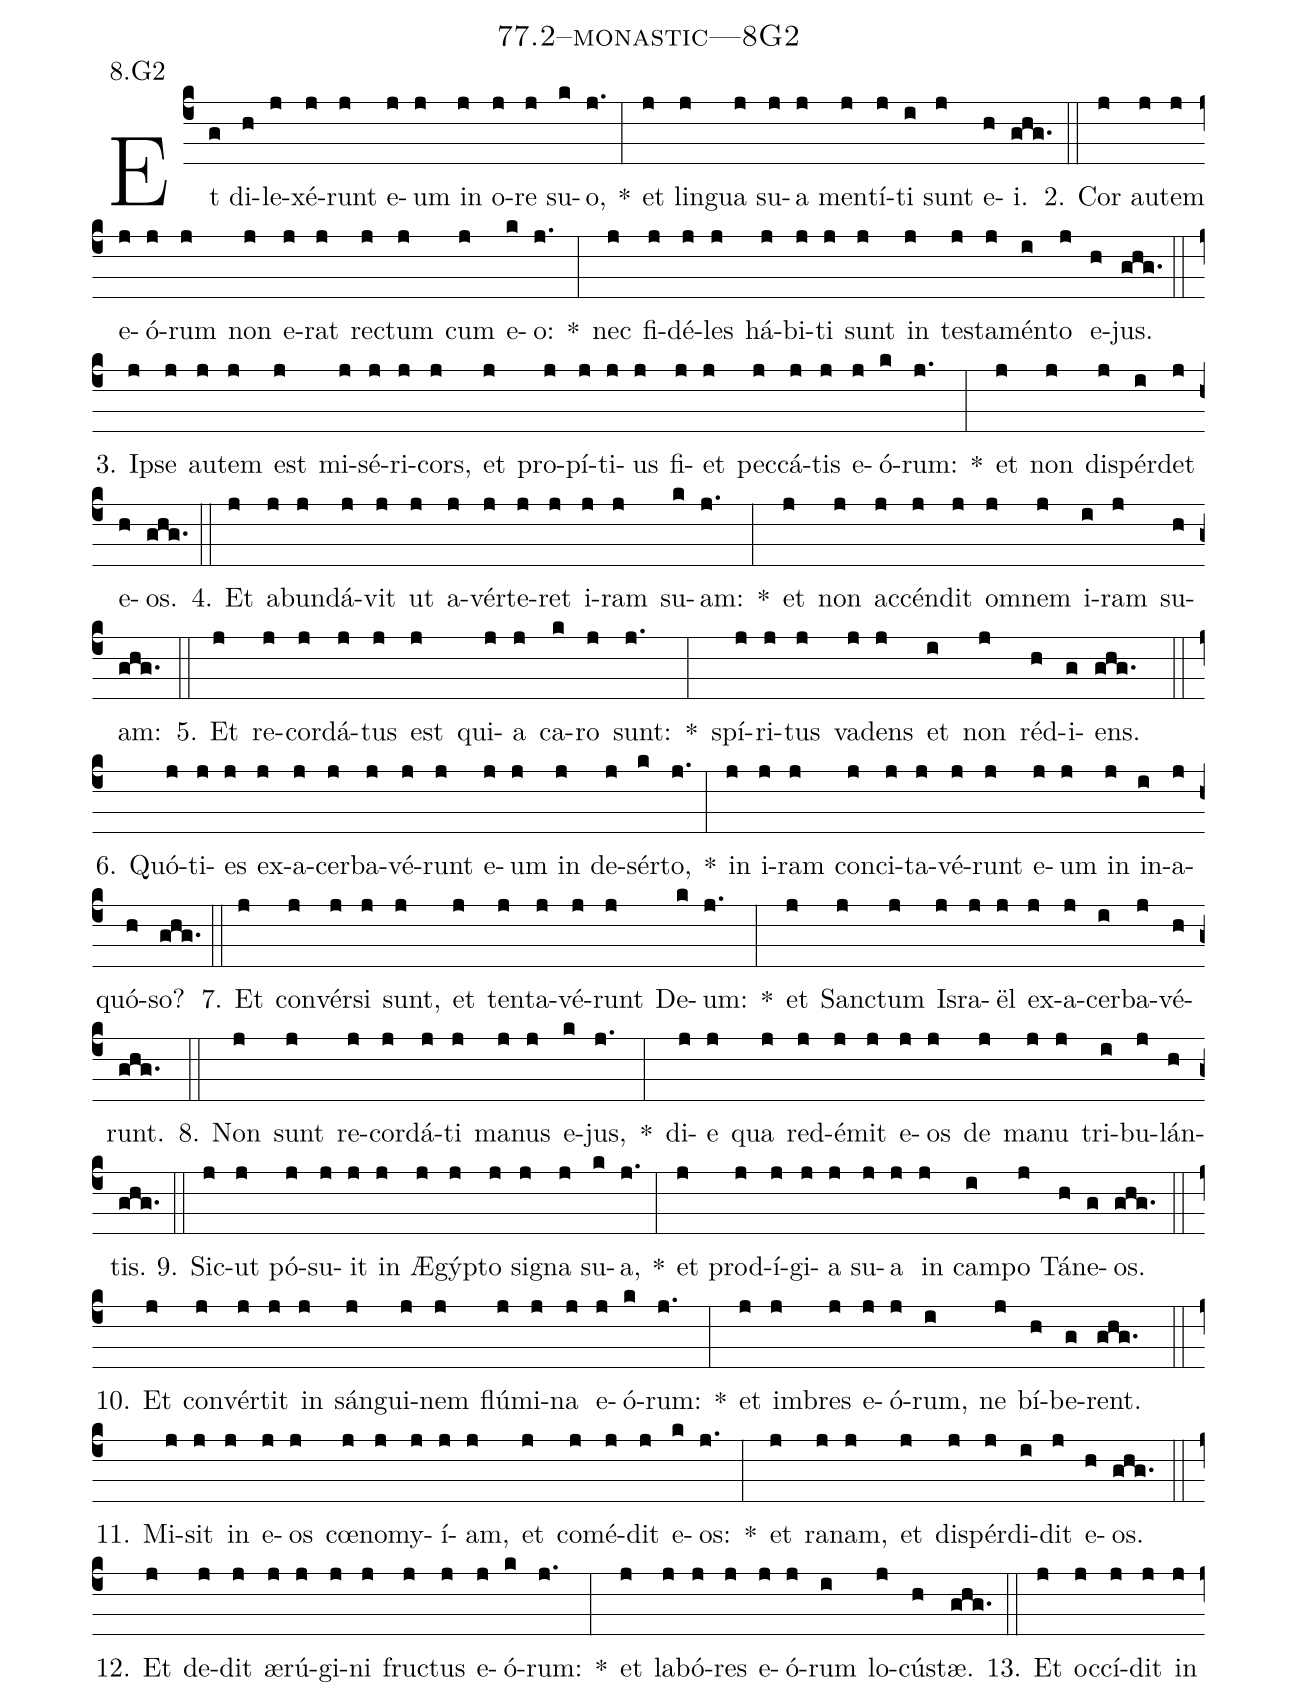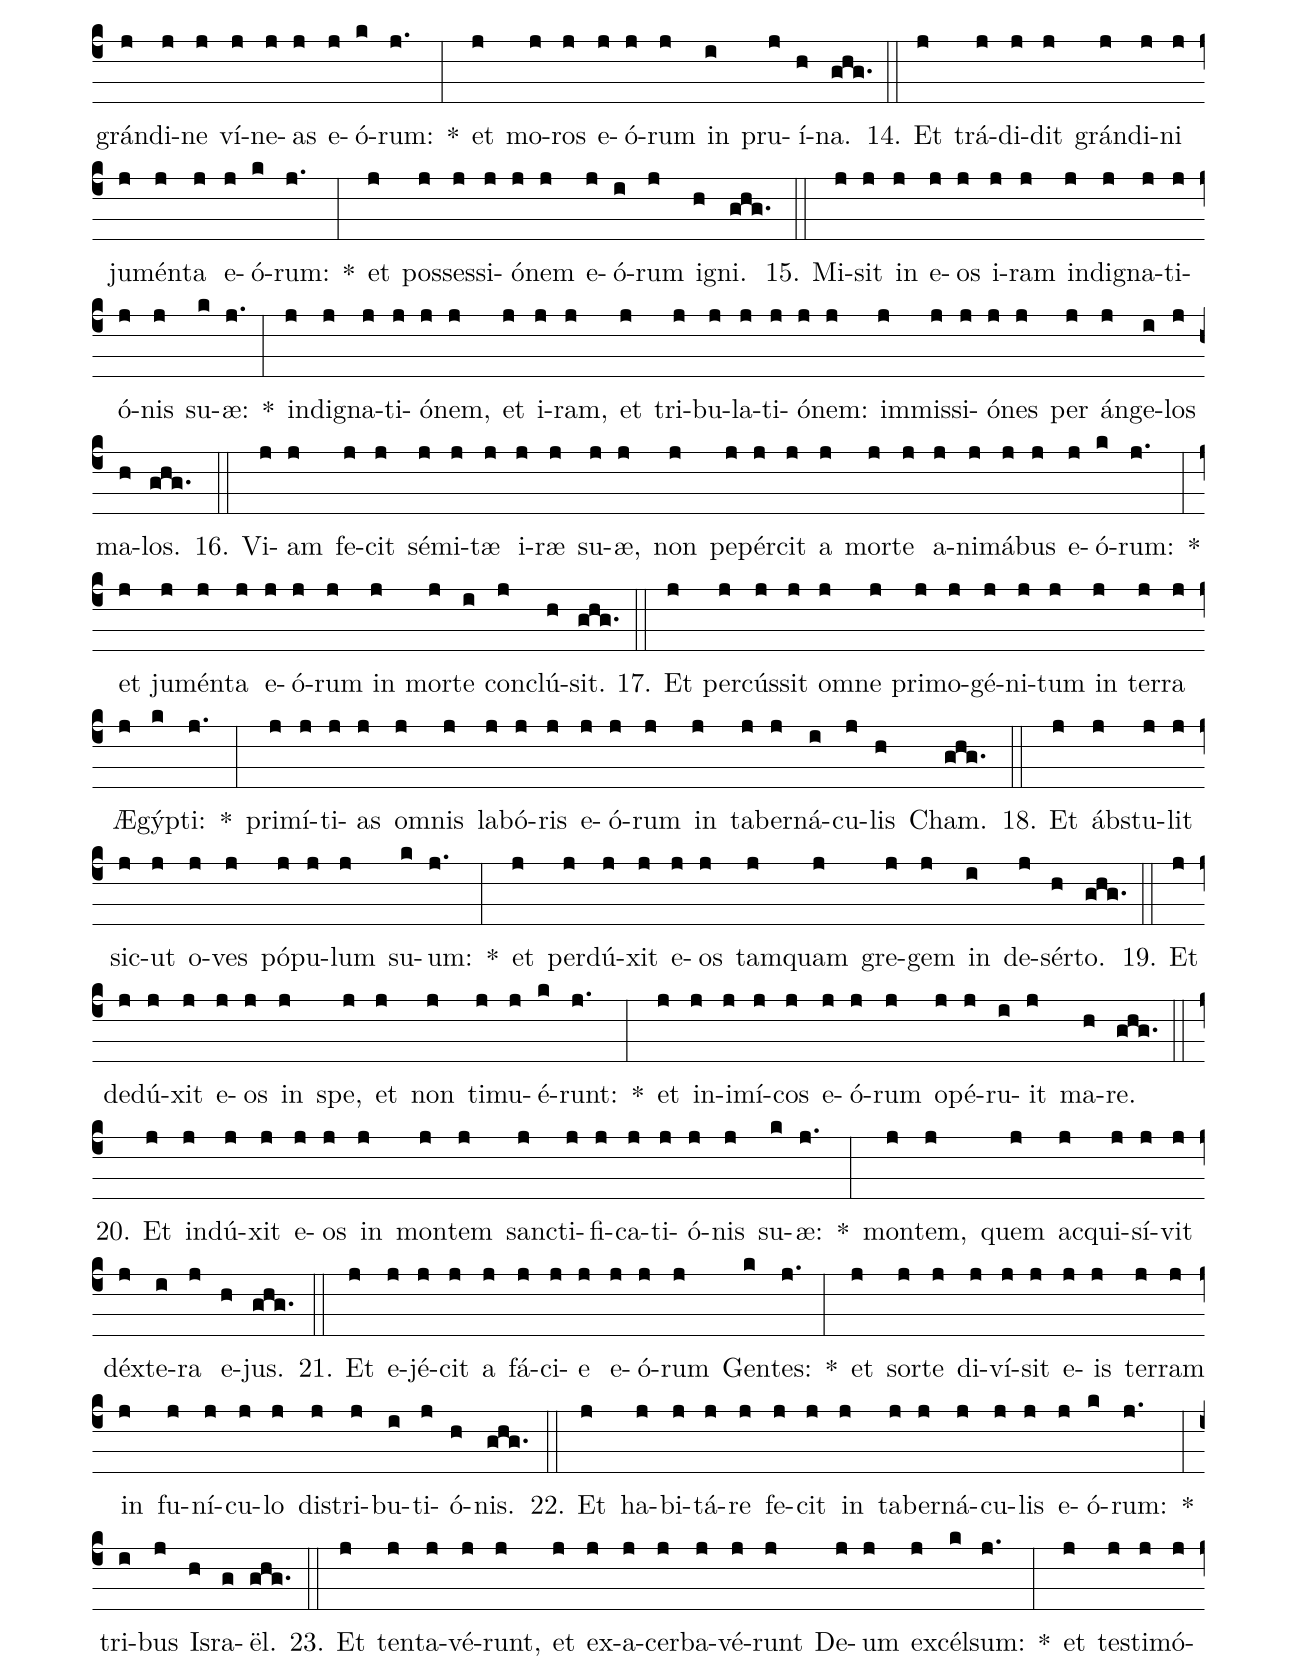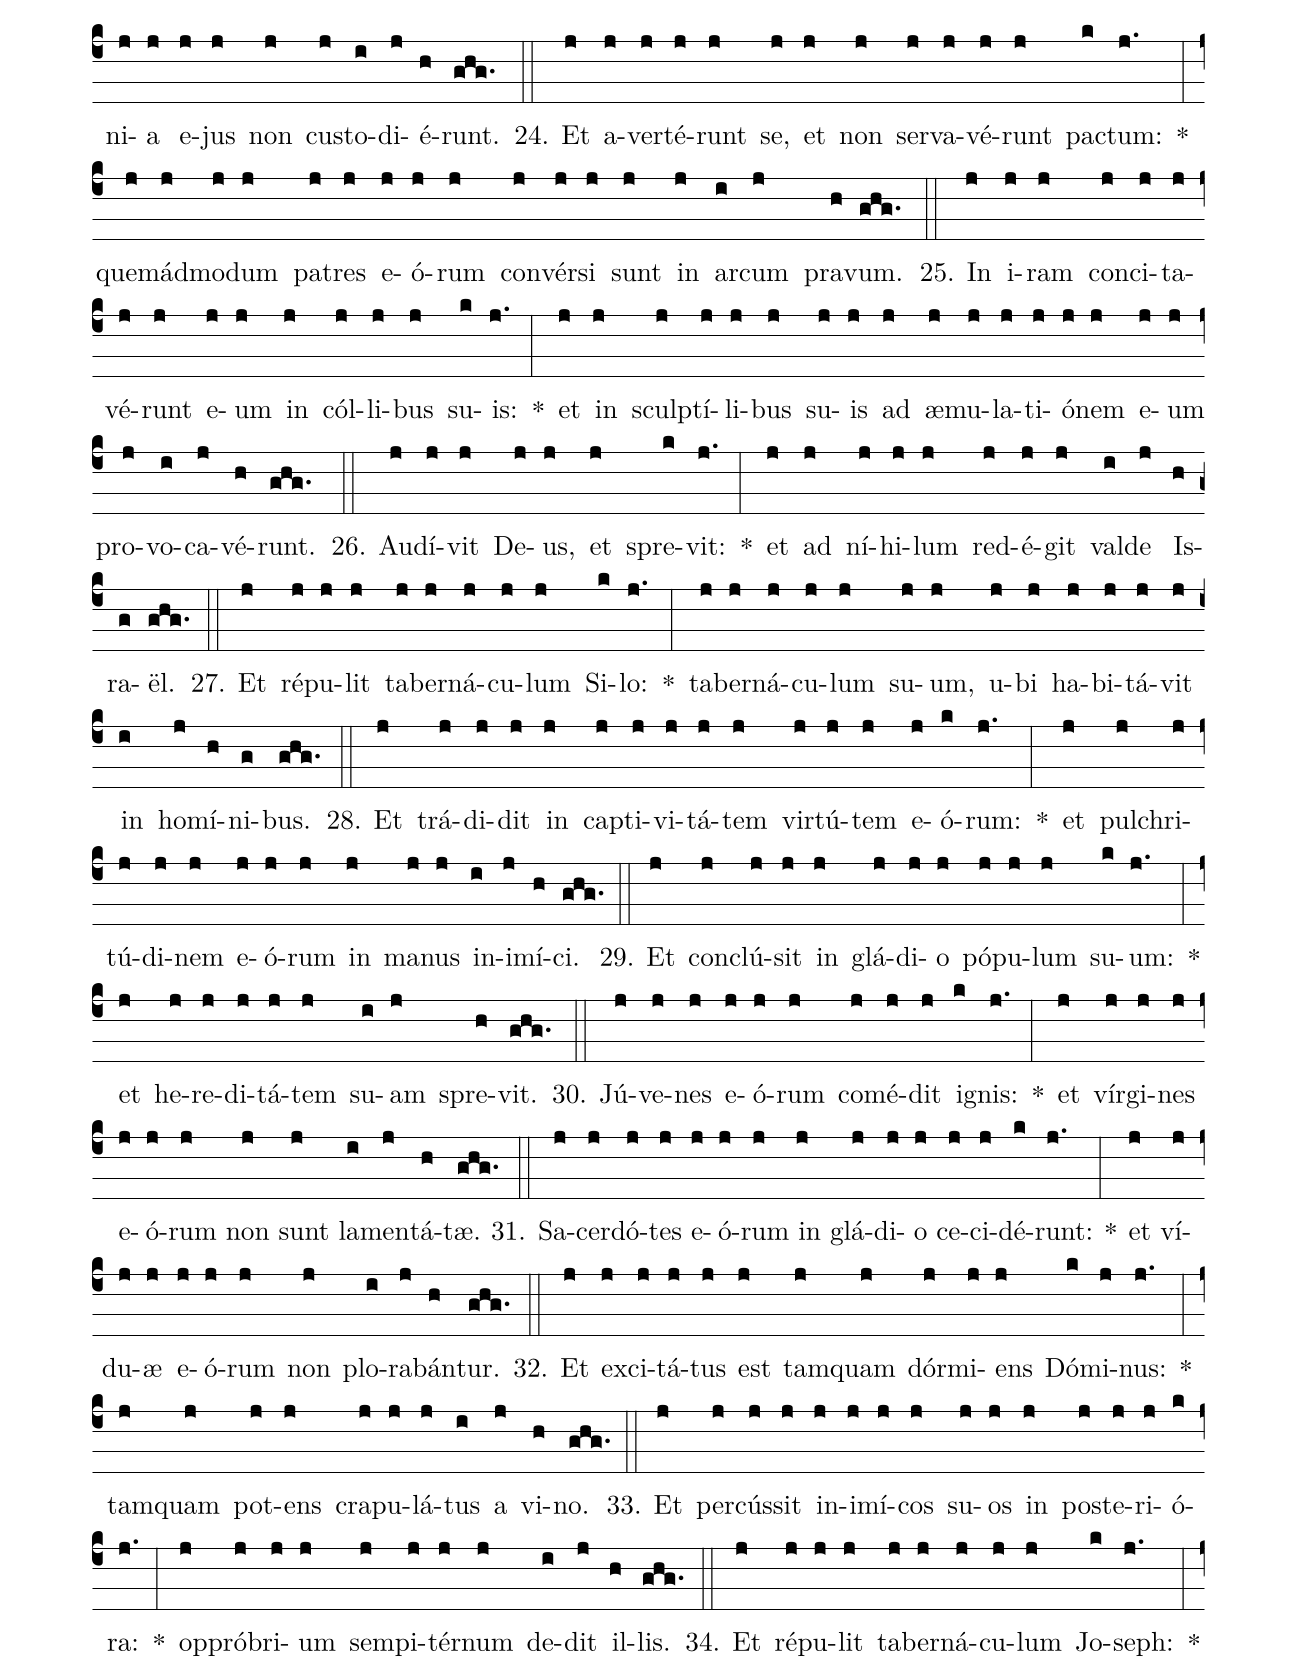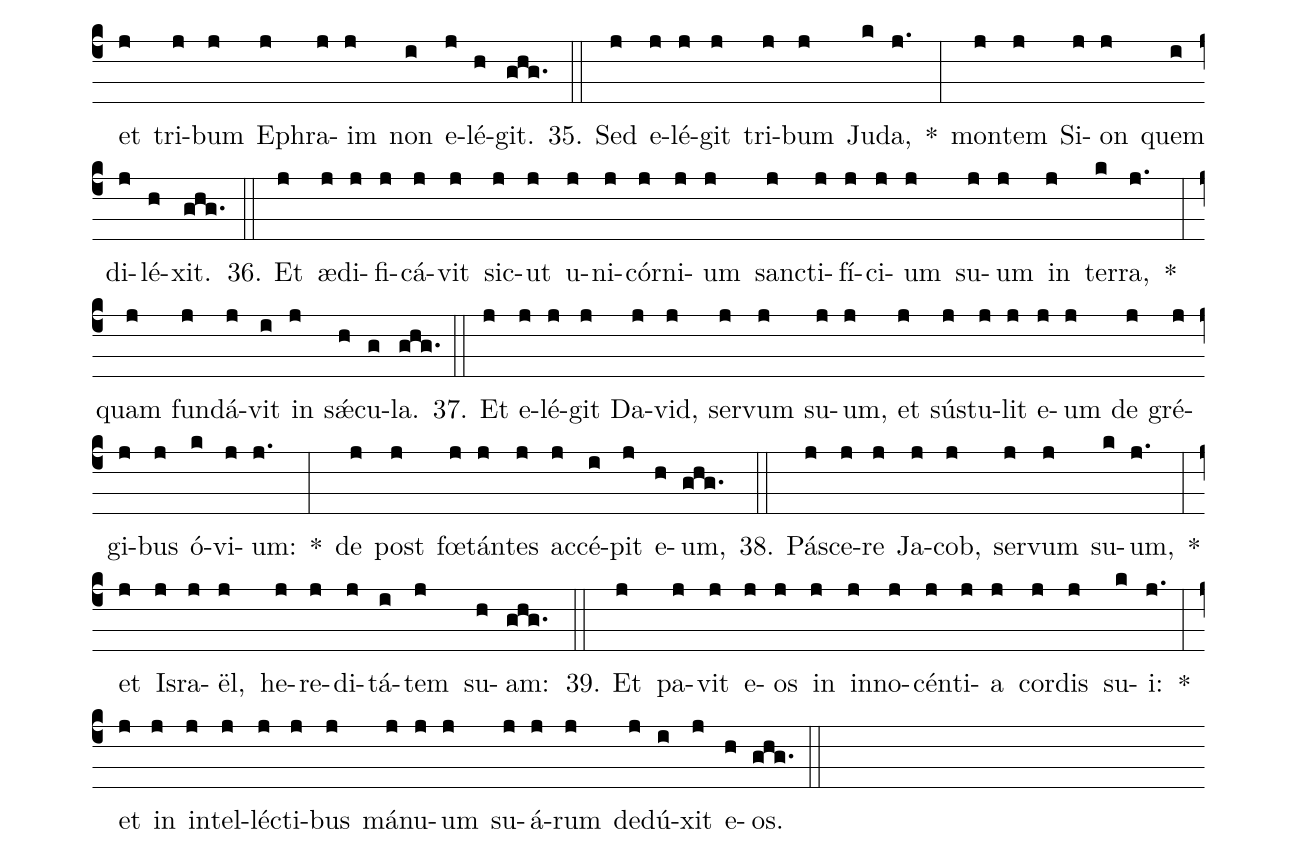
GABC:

name: 77.2--monastic---8G2;
annotation: 8.G2;
%%
(c4)Et(g) di(h)le(j)xé(j)runt(j) e(j)um(j) in(j) o(j)re(j) su(k)o,(j.) *(:) et(j) lin(j)gua(j) su(j)a(j) men(j)tí(j)ti(i) sunt(j) e(h)i.(ghg.) (::)
2. Cor(j) au(j)tem(j) e(j)ó(j)rum(j) non(j) e(j)rat(j) rec(j)tum(j) cum(j) e(k)o:(j.) *(:) nec(j) fi(j)dé(j)les(j) há(j)bi(j)ti(j) sunt(j) in(j) tes(j)ta(j)mén(i)to(j) e(h)jus.(ghg.) (::)
3. Ip(j)se(j) au(j)tem(j) est(j) mi(j)sé(j)ri(j)cors,(j) et(j) pro(j)pí(j)ti(j)us(j) fi(j)et(j) pec(j)cá(j)tis(j) e(j)ó(k)rum:(j.) *(:) et(j) non(j) dis(j)pér(i)det(j) e(h)os.(ghg.) (::)
4. Et(j) ab(j)un(j)dá(j)vit(j) ut(j) a(j)vér(j)te(j)ret(j) i(j)ram(j) su(k)am:(j.) *(:) et(j) non(j) ac(j)cén(j)dit(j) om(j)nem(j) i(i)ram(j) su(h)am:(ghg.) (::)
5. Et(j) re(j)cor(j)dá(j)tus(j) est(j) qui(j)a(j) ca(k)ro(j) sunt:(j.) *(:) spí(j)ri(j)tus(j) va(j)dens(j) et(i) non(j) réd(h)i(g)ens.(ghg.) (::)
6. Quó(j)ti(j)es(j) ex(j)a(j)cer(j)ba(j)vé(j)runt(j) e(j)um(j) in(j) de(j)sér(k)to,(j.) *(:) in(j) i(j)ram(j) con(j)ci(j)ta(j)vé(j)runt(j) e(j)um(j) in(j) in(i)a(j)quó(h)so?(ghg.) (::)
7. Et(j) con(j)vér(j)si(j) sunt,(j) et(j) ten(j)ta(j)vé(j)runt(j) De(k)um:(j.) *(:) et(j) Sanc(j)tum(j) Is(j)ra(j)ël(j) ex(j)a(j)cer(i)ba(j)vé(h)runt.(ghg.) (::)
8. Non(j) sunt(j) re(j)cor(j)dá(j)ti(j) ma(j)nus(j) e(k)jus,(j.) *(:) di(j)e(j) qua(j) red(j)é(j)mit(j) e(j)os(j) de(j) ma(j)nu(j) tri(i)bu(j)lán(h)tis.(ghg.) (::)
9. Sic(j)ut(j) pó(j)su(j)it(j) in(j) Æ(j)gýp(j)to(j) si(j)gna(j) su(k)a,(j.) *(:) et(j) prod(j)í(j)gi(j)a(j) su(j)a(j) in(j) cam(i)po(j) Tá(h)ne(g)os.(ghg.) (::)
10. Et(j) con(j)vér(j)tit(j) in(j) sán(j)gui(j)nem(j) flú(j)mi(j)na(j) e(j)ó(k)rum:(j.) *(:) et(j) im(j)bres(j) e(j)ó(j)rum,(i) ne(j) bí(h)be(g)rent.(ghg.) (::)
11. Mi(j)sit(j) in(j) e(j)os(j) cœ(j)no(j)my(j)í(j)am,(j) et(j) com(j)é(j)dit(j) e(k)os:(j.) *(:) et(j) ra(j)nam,(j) et(j) dis(j)pér(j)di(i)dit(j) e(h)os.(ghg.) (::)
12. Et(j) de(j)dit(j) æ(j)rú(j)gi(j)ni(j) fruc(j)tus(j) e(j)ó(k)rum:(j.) *(:) et(j) la(j)bó(j)res(j) e(j)ó(j)rum(i) lo(j)cús(h)tæ.(ghg.) (::)
13. Et(j) oc(j)cí(j)dit(j) in(j) grán(j)di(j)ne(j) ví(j)ne(j)as(j) e(j)ó(k)rum:(j.) *(:) et(j) mo(j)ros(j) e(j)ó(j)rum(j) in(i) pru(j)í(h)na.(ghg.) (::)
14. Et(j) trá(j)di(j)dit(j) grán(j)di(j)ni(j) ju(j)mén(j)ta(j) e(j)ó(k)rum:(j.) *(:) et(j) pos(j)ses(j)si(j)ó(j)nem(j) e(j)ó(i)rum(j) i(h)gni.(ghg.) (::)
15. Mi(j)sit(j) in(j) e(j)os(j) i(j)ram(j) in(j)di(j)gna(j)ti(j)ó(j)nis(j) su(k)æ:(j.) *(:) in(j)di(j)gna(j)ti(j)ó(j)nem,(j) et(j) i(j)ram,(j) et(j) tri(j)bu(j)la(j)ti(j)ó(j)nem:(j) im(j)mis(j)si(j)ó(j)nes(j) per(j) án(j)ge(i)los(j) ma(h)los.(ghg.) (::)
16. Vi(j)am(j) fe(j)cit(j) sé(j)mi(j)tæ(j) i(j)ræ(j) su(j)æ,(j) non(j) pe(j)pér(j)cit(j) a(j) mor(j)te(j) a(j)ni(j)má(j)bus(j) e(j)ó(k)rum:(j.) *(:) et(j) ju(j)mén(j)ta(j) e(j)ó(j)rum(j) in(j) mor(j)te(i) con(j)clú(h)sit.(ghg.) (::)
17. Et(j) per(j)cús(j)sit(j) om(j)ne(j) pri(j)mo(j)gé(j)ni(j)tum(j) in(j) ter(j)ra(j) Æ(j)gýp(k)ti:(j.) *(:) pri(j)mí(j)ti(j)as(j) om(j)nis(j) la(j)bó(j)ris(j) e(j)ó(j)rum(j) in(j) ta(j)ber(j)ná(i)cu(j)lis(h) Cham.(ghg.) (::)
18. Et(j) ábs(j)tu(j)lit(j) sic(j)ut(j) o(j)ves(j) pó(j)pu(j)lum(j) su(k)um:(j.) *(:) et(j) per(j)dú(j)xit(j) e(j)os(j) tam(j)quam(j) gre(j)gem(j) in(i) de(j)sér(h)to.(ghg.) (::)
19. Et(j) de(j)dú(j)xit(j) e(j)os(j) in(j) spe,(j) et(j) non(j) ti(j)mu(j)é(k)runt:(j.) *(:) et(j) in(j)i(j)mí(j)cos(j) e(j)ó(j)rum(j) o(j)pé(j)ru(i)it(j) ma(h)re.(ghg.) (::)
20. Et(j) in(j)dú(j)xit(j) e(j)os(j) in(j) mon(j)tem(j) sanc(j)ti(j)fi(j)ca(j)ti(j)ó(j)nis(j) su(k)æ:(j.) *(:) mon(j)tem,(j) quem(j) ac(j)qui(j)sí(j)vit(j) déx(j)te(i)ra(j) e(h)jus.(ghg.) (::)
21. Et(j) e(j)jé(j)cit(j) a(j) fá(j)ci(j)e(j) e(j)ó(j)rum(j) Gen(k)tes:(j.) *(:) et(j) sor(j)te(j) di(j)ví(j)sit(j) e(j)is(j) ter(j)ram(j) in(j) fu(j)ní(j)cu(j)lo(j) dis(j)tri(j)bu(i)ti(j)ó(h)nis.(ghg.) (::)
22. Et(j) ha(j)bi(j)tá(j)re(j) fe(j)cit(j) in(j) ta(j)ber(j)ná(j)cu(j)lis(j) e(j)ó(k)rum:(j.) *(:) tri(i)bus(j) Is(h)ra(g)ël.(ghg.) (::)
23. Et(j) ten(j)ta(j)vé(j)runt,(j) et(j) ex(j)a(j)cer(j)ba(j)vé(j)runt(j) De(j)um(j) ex(j)cél(k)sum:(j.) *(:) et(j) tes(j)ti(j)mó(j)ni(j)a(j) e(j)jus(j) non(j) cus(j)to(i)di(j)é(h)runt.(ghg.) (::)
24. Et(j) a(j)ver(j)té(j)runt(j) se,(j) et(j) non(j) ser(j)va(j)vé(j)runt(j) pac(k)tum:(j.) *(:) quem(j)ád(j)mo(j)dum(j) pa(j)tres(j) e(j)ó(j)rum(j) con(j)vér(j)si(j) sunt(j) in(j) ar(i)cum(j) pra(h)vum.(ghg.) (::)
25. In(j) i(j)ram(j) con(j)ci(j)ta(j)vé(j)runt(j) e(j)um(j) in(j) cól(j)li(j)bus(j) su(k)is:(j.) *(:) et(j) in(j) sculp(j)tí(j)li(j)bus(j) su(j)is(j) ad(j) æ(j)mu(j)la(j)ti(j)ó(j)nem(j) e(j)um(j) pro(j)vo(i)ca(j)vé(h)runt.(ghg.) (::)
26. Au(j)dí(j)vit(j) De(j)us,(j) et(j) spre(k)vit:(j.) *(:) et(j) ad(j) ní(j)hi(j)lum(j) red(j)é(j)git(j) val(i)de(j) Is(h)ra(g)ël.(ghg.) (::)
27. Et(j) ré(j)pu(j)lit(j) ta(j)ber(j)ná(j)cu(j)lum(j) Si(k)lo:(j.) *(:) ta(j)ber(j)ná(j)cu(j)lum(j) su(j)um,(j) u(j)bi(j) ha(j)bi(j)tá(j)vit(j) in(i) ho(j)mí(h)ni(g)bus.(ghg.) (::)
28. Et(j) trá(j)di(j)dit(j) in(j) cap(j)ti(j)vi(j)tá(j)tem(j) vir(j)tú(j)tem(j) e(j)ó(k)rum:(j.) *(:) et(j) pul(j)chri(j)tú(j)di(j)nem(j) e(j)ó(j)rum(j) in(j) ma(j)nus(j) in(i)i(j)mí(h)ci.(ghg.) (::)
29. Et(j) con(j)clú(j)sit(j) in(j) glá(j)di(j)o(j) pó(j)pu(j)lum(j) su(k)um:(j.) *(:) et(j) he(j)re(j)di(j)tá(j)tem(j) su(i)am(j) spre(h)vit.(ghg.) (::)
30. Jú(j)ve(j)nes(j) e(j)ó(j)rum(j) com(j)é(j)dit(j) i(k)gnis:(j.) *(:) et(j) vír(j)gi(j)nes(j) e(j)ó(j)rum(j) non(j) sunt(j) la(i)men(j)tá(h)tæ.(ghg.) (::)
31. Sa(j)cer(j)dó(j)tes(j) e(j)ó(j)rum(j) in(j) glá(j)di(j)o(j) ce(j)ci(j)dé(k)runt:(j.) *(:) et(j) ví(j)du(j)æ(j) e(j)ó(j)rum(j) non(j) plo(i)ra(j)bán(h)tur.(ghg.) (::)
32. Et(j) ex(j)ci(j)tá(j)tus(j) est(j) tam(j)quam(j) dór(j)mi(j)ens(j) Dó(k)mi(j)nus:(j.) *(:) tam(j)quam(j) pot(j)ens(j) cra(j)pu(j)lá(j)tus(i) a(j) vi(h)no.(ghg.) (::)
33. Et(j) per(j)cús(j)sit(j) in(j)i(j)mí(j)cos(j) su(j)os(j) in(j) post(j)e(j)ri(j)ó(k)ra:(j.) *(:) op(j)pró(j)bri(j)um(j) sem(j)pi(j)tér(j)num(j) de(i)dit(j) il(h)lis.(ghg.) (::)
34. Et(j) ré(j)pu(j)lit(j) ta(j)ber(j)ná(j)cu(j)lum(j) Jo(k)seph:(j.) *(:) et(j) tri(j)bum(j) E(j)phra(j)im(j) non(i) e(j)lé(h)git.(ghg.) (::)
35. Sed(j) e(j)lé(j)git(j) tri(j)bum(j) Ju(k)da,(j.) *(:) mon(j)tem(j) Si(j)on(j) quem(i) di(j)lé(h)xit.(ghg.) (::)
36. Et(j) æ(j)di(j)fi(j)cá(j)vit(j) sic(j)ut(j) u(j)ni(j)cór(j)ni(j)um(j) sanc(j)ti(j)fí(j)ci(j)um(j) su(j)um(j) in(j) ter(k)ra,(j.) *(:) quam(j) fun(j)dá(j)vit(i) in(j) sǽ(h)cu(g)la.(ghg.) (::)
37. Et(j) e(j)lé(j)git(j) Da(j)vid,(j) ser(j)vum(j) su(j)um,(j) et(j) sús(j)tu(j)lit(j) e(j)um(j) de(j) gré(j)gi(j)bus(j) ó(k)vi(j)um:(j.) *(:) de(j) post(j) fœ(j)tán(j)tes(j) ac(j)cé(i)pit(j) e(h)um,(ghg.) (::)
38. Pá(j)sce(j)re(j) Ja(j)cob,(j) ser(j)vum(j) su(k)um,(j.) *(:) et(j) Is(j)ra(j)ël,(j) he(j)re(j)di(j)tá(i)tem(j) su(h)am:(ghg.) (::)
39. Et(j) pa(j)vit(j) e(j)os(j) in(j) in(j)no(j)cén(j)ti(j)a(j) cor(j)dis(j) su(k)i:(j.) *(:) et(j) in(j) in(j)tel(j)léc(j)ti(j)bus(j) má(j)nu(j)um(j) su(j)á(j)rum(j) de(j)dú(i)xit(j) e(h)os.(ghg.) (::)
